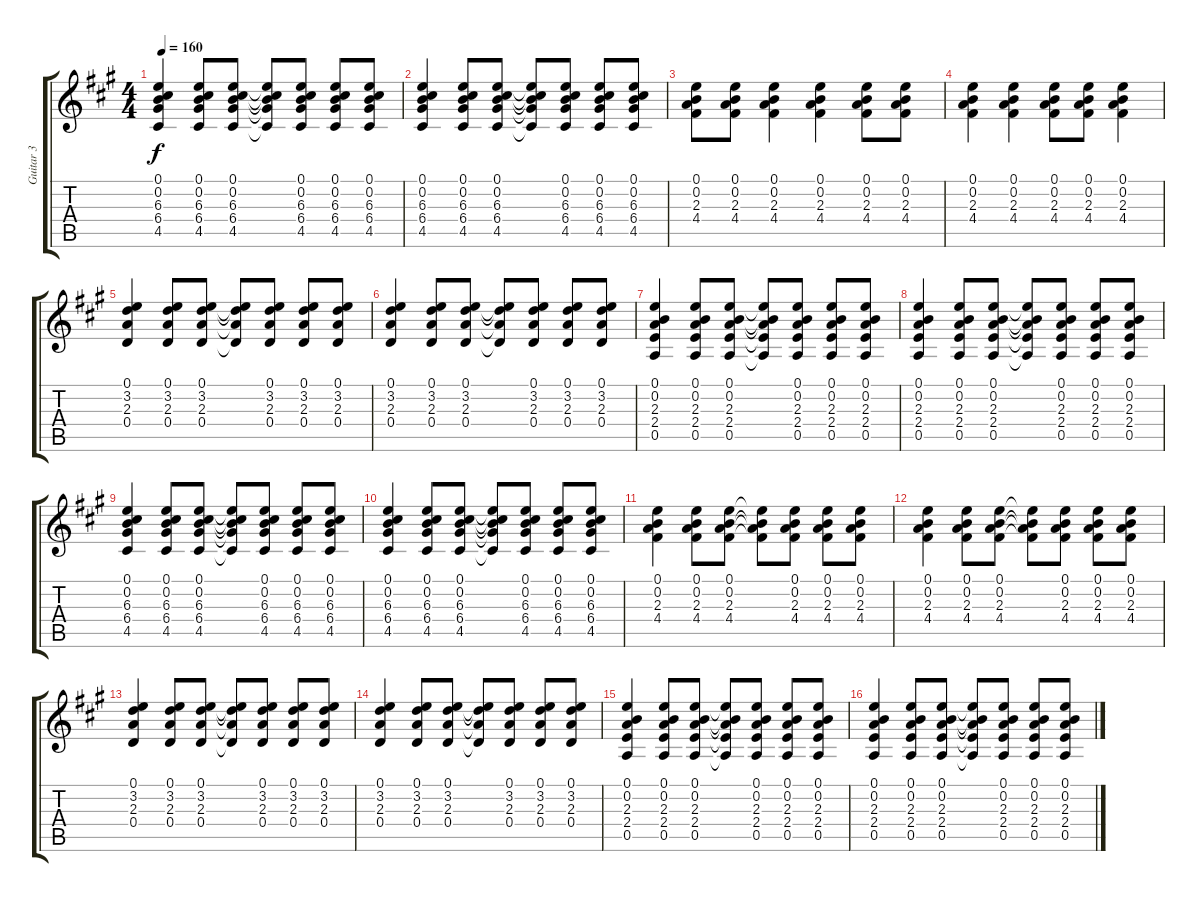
\track ("Guitar 3" "Guitar 3") {instrument distortionguitar}
\staff {score tabs}
\tuning (E4 B3 G3 D3 A2 E2) {hide}
\ts (4 4)
\tempo 160
\clef g2
\ks a
(0.1 0.2 6.3 6.4 4.5).4{dy f} (0.1 0.2 6.3 6.4 4.5).8 (0.1 0.2 6.3 6.4 4.5).8 (0.1{t} 0.2{t} 6.3{t} 6.4{t} 4.5{t}).8 (0.1 0.2 6.3 6.4 4.5).8 (0.1 0.2 6.3 6.4 4.5).8 (0.1 0.2 6.3 6.4 4.5).8 |
(0.1 0.2 6.3 6.4 4.5).4 (0.1 0.2 6.3 6.4 4.5).8 (0.1 0.2 6.3 6.4 4.5).8 (0.1{t} 0.2{t} 6.3{t} 6.4{t} 4.5{t}).8 (0.1 0.2 6.3 6.4 4.5).8 (0.1 0.2 6.3 6.4 4.5).8 (0.1 0.2 6.3 6.4 4.5).8 |
(0.1 0.2 2.3 4.4).8 (0.1 0.2 2.3 4.4).8 (0.1 0.2 2.3 4.4).4 (0.1 0.2 2.3 4.4).4 (0.1 0.2 2.3 4.4).8 (0.1 0.2 2.3 4.4).8 |
(0.1 0.2 2.3 4.4).4 (0.1 0.2 2.3 4.4).4 (0.1 0.2 2.3 4.4).8 (0.1 0.2 2.3 4.4).8 (0.1 0.2 2.3 4.4).4 |
(0.1 3.2 2.3 0.4).4 (0.1 3.2 2.3 0.4).8 (0.1 3.2 2.3 0.4).8 (0.1{t} 3.2{t} 2.3{t} 0.4{t}).8 (0.1 3.2 2.3 0.4).8 (0.1 3.2 2.3 0.4).8 (0.1 3.2 2.3 0.4).8 |
(0.1 3.2 2.3 0.4).4 (0.1 3.2 2.3 0.4).8 (0.1 3.2 2.3 0.4).8 (0.1{t} 3.2{t} 2.3{t} 0.4{t}).8 (0.1 3.2 2.3 0.4).8 (0.1 3.2 2.3 0.4).8 (0.1 3.2 2.3 0.4).8 |
(0.1 0.2 2.3 2.4 0.5).4 (0.1 0.2 2.3 2.4 0.5).8 (0.1 0.2 2.3 2.4 0.5).8 (0.1{t} 0.2{t} 2.3{t} 2.4{t} 0.5{t}).8 (0.1 0.2 2.3 2.4 0.5).8 (0.1 0.2 2.3 2.4 0.5).8 (0.1 0.2 2.3 2.4 0.5).8 |
(0.1 0.2 2.3 2.4 0.5).4 (0.1 0.2 2.3 2.4 0.5).8 (0.1 0.2 2.3 2.4 0.5).8 (0.1{t} 0.2{t} 2.3{t} 2.4{t} 0.5{t}).8 (0.1 0.2 2.3 2.4 0.5).8 (0.1 0.2 2.3 2.4 0.5).8 (0.1 0.2 2.3 2.4 0.5).8 |
(0.1 0.2 6.3 6.4 4.5).4 (0.1 0.2 6.3 6.4 4.5).8 (0.1 0.2 6.3 6.4 4.5).8 (0.1{t} 0.2{t} 6.3{t} 6.4{t} 4.5{t}).8 (0.1 0.2 6.3 6.4 4.5).8 (0.1 0.2 6.3 6.4 4.5).8 (0.1 0.2 6.3 6.4 4.5).8 |
(0.1 0.2 6.3 6.4 4.5).4 (0.1 0.2 6.3 6.4 4.5).8 (0.1 0.2 6.3 6.4 4.5).8 (0.1{t} 0.2{t} 6.3{t} 6.4{t} 4.5{t}).8 (0.1 0.2 6.3 6.4 4.5).8 (0.1 0.2 6.3 6.4 4.5).8 (0.1 0.2 6.3 6.4 4.5).8 |
(0.1 0.2 2.3 4.4).4 (0.1 0.2 2.3 4.4).8 (0.1 0.2 2.3 4.4).8 (0.1{t} 0.2{t} 2.3{t} 4.4{t}).8 (0.1 0.2 2.3 4.4).8 (0.1 0.2 2.3 4.4).8 (0.1 0.2 2.3 4.4).8 |
(0.1 0.2 2.3 4.4).4 (0.1 0.2 2.3 4.4).8 (0.1 0.2 2.3 4.4).8 (0.1{t} 0.2{t} 2.3{t} 4.4{t}).8 (0.1 0.2 2.3 4.4).8 (0.1 0.2 2.3 4.4).8 (0.1 0.2 2.3 4.4).8 |
(0.1 3.2 2.3 0.4).4 (0.1 3.2 2.3 0.4).8 (0.1 3.2 2.3 0.4).8 (0.1{t} 3.2{t} 2.3{t} 0.4{t}).8 (0.1 3.2 2.3 0.4).8 (0.1 3.2 2.3 0.4).8 (0.1 3.2 2.3 0.4).8 |
(0.1 3.2 2.3 0.4).4 (0.1 3.2 2.3 0.4).8 (0.1 3.2 2.3 0.4).8 (0.1{t} 3.2{t} 2.3{t} 0.4{t}).8 (0.1 3.2 2.3 0.4).8 (0.1 3.2 2.3 0.4).8 (0.1 3.2 2.3 0.4).8 |
(0.1 0.2 2.3 2.4 0.5).4 (0.1 0.2 2.3 2.4 0.5).8 (0.1 0.2 2.3 2.4 0.5).8 (0.1{t} 0.2{t} 2.3{t} 2.4{t} 0.5{t}).8 (0.1 0.2 2.3 2.4 0.5).8 (0.1 0.2 2.3 2.4 0.5).8 (0.1 0.2 2.3 2.4 0.5).8 |
(0.1 0.2 2.3 2.4 0.5).4 (0.1 0.2 2.3 2.4 0.5).8 (0.1 0.2 2.3 2.4 0.5).8 (0.1{t} 0.2{t} 2.3{t} 2.4{t} 0.5{t}).8 (0.1 0.2 2.3 2.4 0.5).8 (0.1 0.2 2.3 2.4 0.5).8 (0.1 0.2 2.3 2.4 0.5).8
